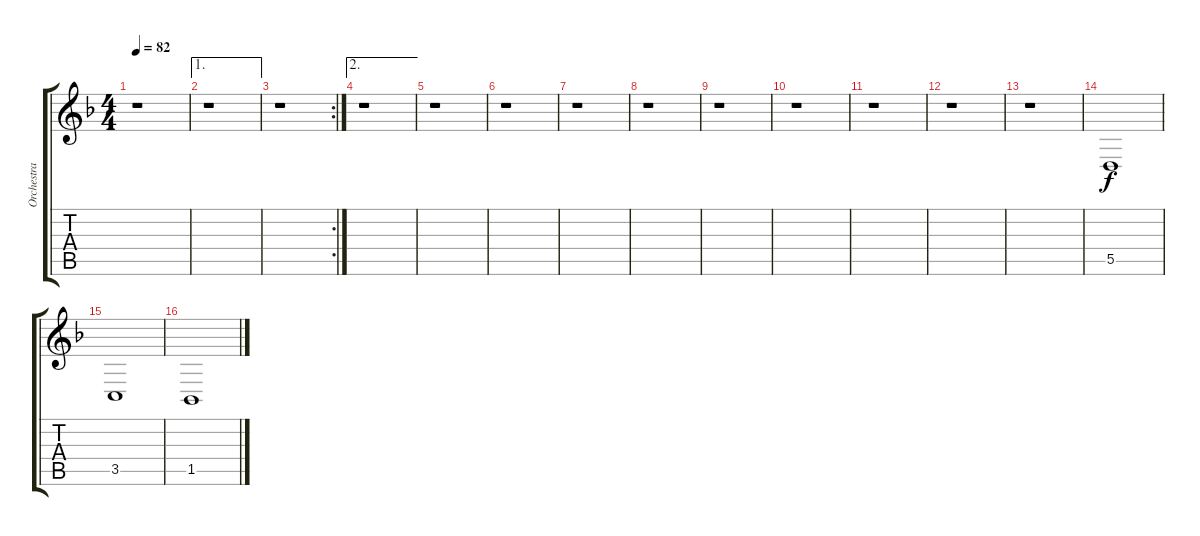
\track ("Orchestra" "Orchestra") {instrument stringensemble1}
\staff {score tabs}
\tuning (E4 B3 G3 D3 A2 D2) {hide}
\ts (4 4)
\tempo 82
\clef g2
\ks f
r.1{dy f} |
\ae 1
r.1 |
\rc 2
r.1 |
\ae 2
r.1 |
r.1 |
r.1 |
r.1 |
r.1 |
r.1 |
r.1 |
r.1 |
r.1 |
r.1 |
5.5.1{volume 14} |
3.5.1 |
1.5.1
